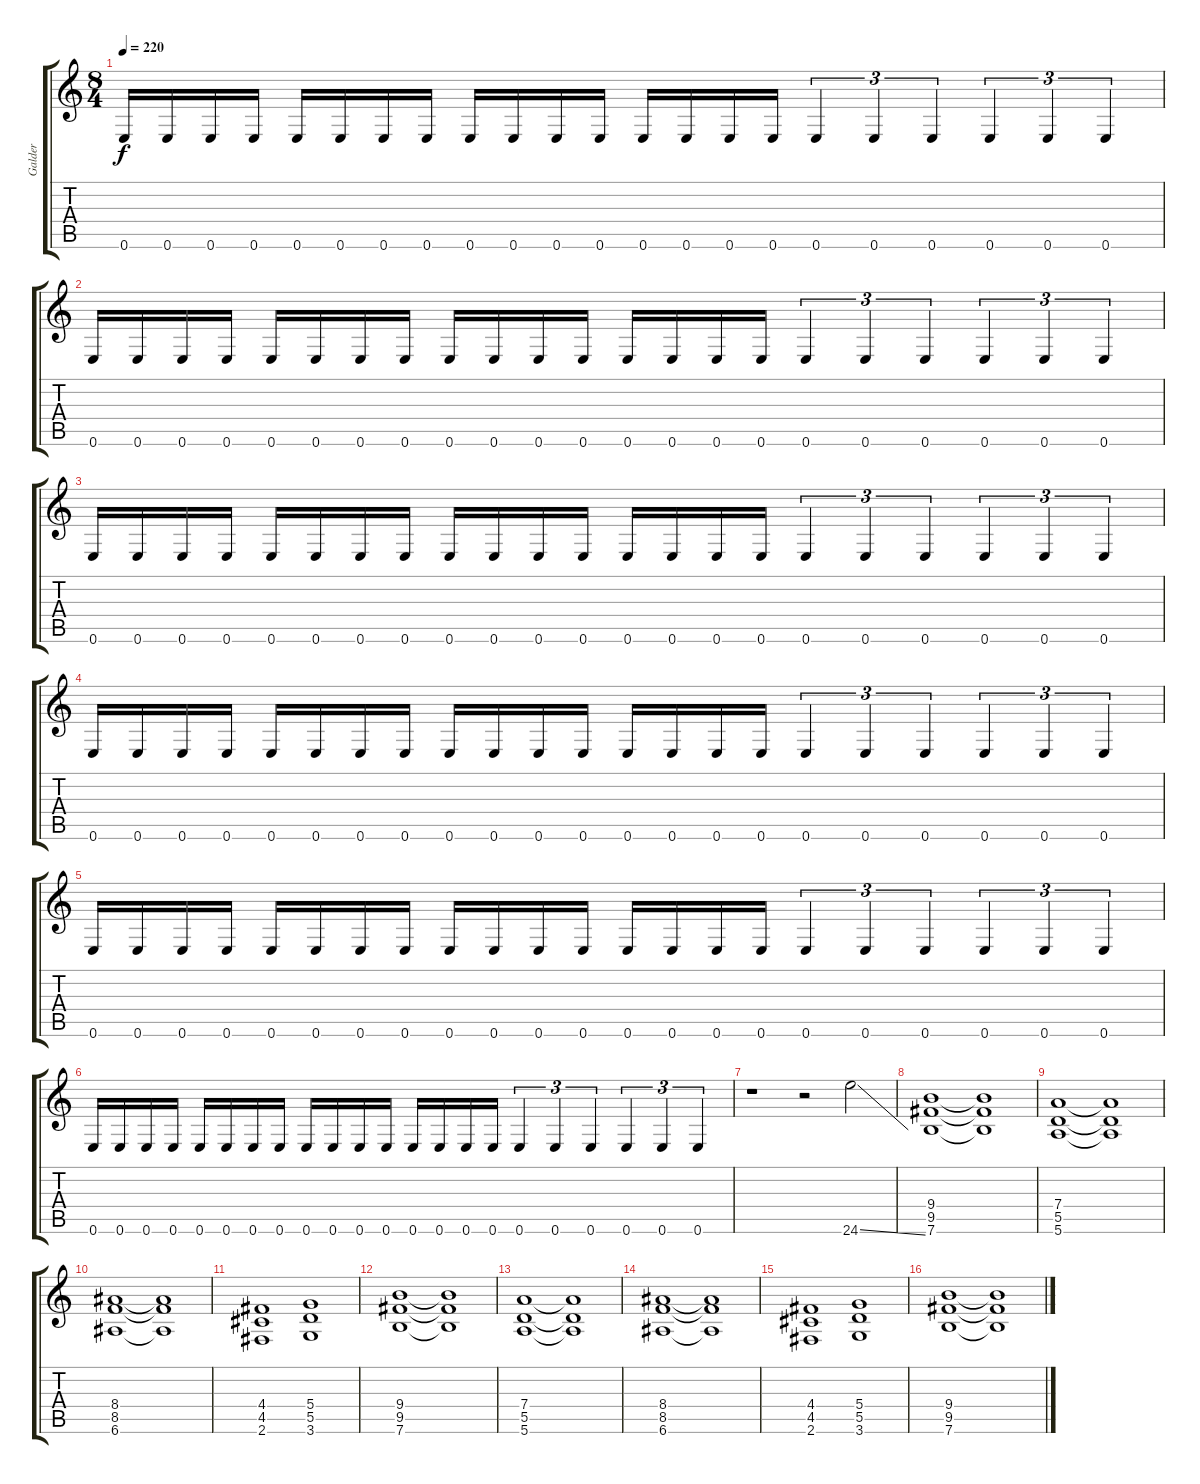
\track ("Galder" "Galder") {instrument distortionguitar}
\staff {score tabs}
\tuning (E4 B3 G3 D3 A2 E2) {hide}
\ts (8 4)
\tempo 220
\clef g2
\ks c
0.6.16{dy f} 0.6.16 0.6.16 0.6.16 0.6.16 0.6.16 0.6.16 0.6.16 0.6.16 0.6.16 0.6.16 0.6.16 0.6.16 0.6.16 0.6.16 0.6.16 0.6.4{tu (3 2)} 0.6.4{tu (3 2)} 0.6.4{tu (3 2)} 0.6.4{tu (3 2)} 0.6.4{tu (3 2)} 0.6.4{tu (3 2)} |
0.6.16 0.6.16 0.6.16 0.6.16 0.6.16 0.6.16 0.6.16 0.6.16 0.6.16 0.6.16 0.6.16 0.6.16 0.6.16 0.6.16 0.6.16 0.6.16 0.6.4{tu (3 2)} 0.6.4{tu (3 2)} 0.6.4{tu (3 2)} 0.6.4{tu (3 2)} 0.6.4{tu (3 2)} 0.6.4{tu (3 2)} |
0.6.16 0.6.16 0.6.16 0.6.16 0.6.16 0.6.16 0.6.16 0.6.16 0.6.16 0.6.16 0.6.16 0.6.16 0.6.16 0.6.16 0.6.16 0.6.16 0.6.4{tu (3 2)} 0.6.4{tu (3 2)} 0.6.4{tu (3 2)} 0.6.4{tu (3 2)} 0.6.4{tu (3 2)} 0.6.4{tu (3 2)} |
0.6.16 0.6.16 0.6.16 0.6.16 0.6.16 0.6.16 0.6.16 0.6.16 0.6.16 0.6.16 0.6.16 0.6.16 0.6.16 0.6.16 0.6.16 0.6.16 0.6.4{tu (3 2)} 0.6.4{tu (3 2)} 0.6.4{tu (3 2)} 0.6.4{tu (3 2)} 0.6.4{tu (3 2)} 0.6.4{tu (3 2)} |
0.6.16 0.6.16 0.6.16 0.6.16 0.6.16 0.6.16 0.6.16 0.6.16 0.6.16 0.6.16 0.6.16 0.6.16 0.6.16 0.6.16 0.6.16 0.6.16 0.6.4{tu (3 2)} 0.6.4{tu (3 2)} 0.6.4{tu (3 2)} 0.6.4{tu (3 2)} 0.6.4{tu (3 2)} 0.6.4{tu (3 2)} |
0.6.16 0.6.16 0.6.16 0.6.16 0.6.16 0.6.16 0.6.16 0.6.16 0.6.16 0.6.16 0.6.16 0.6.16 0.6.16 0.6.16 0.6.16 0.6.16 0.6.4{tu (3 2)} 0.6.4{tu (3 2)} 0.6.4{tu (3 2)} 0.6.4{tu (3 2)} 0.6.4{tu (3 2)} 0.6.4{tu (3 2)} |
r.1 r.2 24.6{ss}.2 |
(9.4 9.5 7.6).1 (9.4{t} 9.5{t} 7.6{t}).1 |
(7.4 5.5 5.6).1 (7.4{t} 5.5{t} 5.6{t}).1 |
(8.4 8.5 6.6).1 (8.4{t} 8.5{t} 6.6{t}).1 |
(4.4 4.5 2.6).1 (5.4 5.5 3.6).1 |
(9.4 9.5 7.6).1 (9.4{t} 9.5{t} 7.6{t}).1 |
(7.4 5.5 5.6).1 (7.4{t} 5.5{t} 5.6{t}).1 |
(8.4 8.5 6.6).1 (8.4{t} 8.5{t} 6.6{t}).1 |
(4.4 4.5 2.6).1 (5.4 5.5 3.6).1 |
(9.4 9.5 7.6).1 (9.4{t} 9.5{t} 7.6{t}).1
